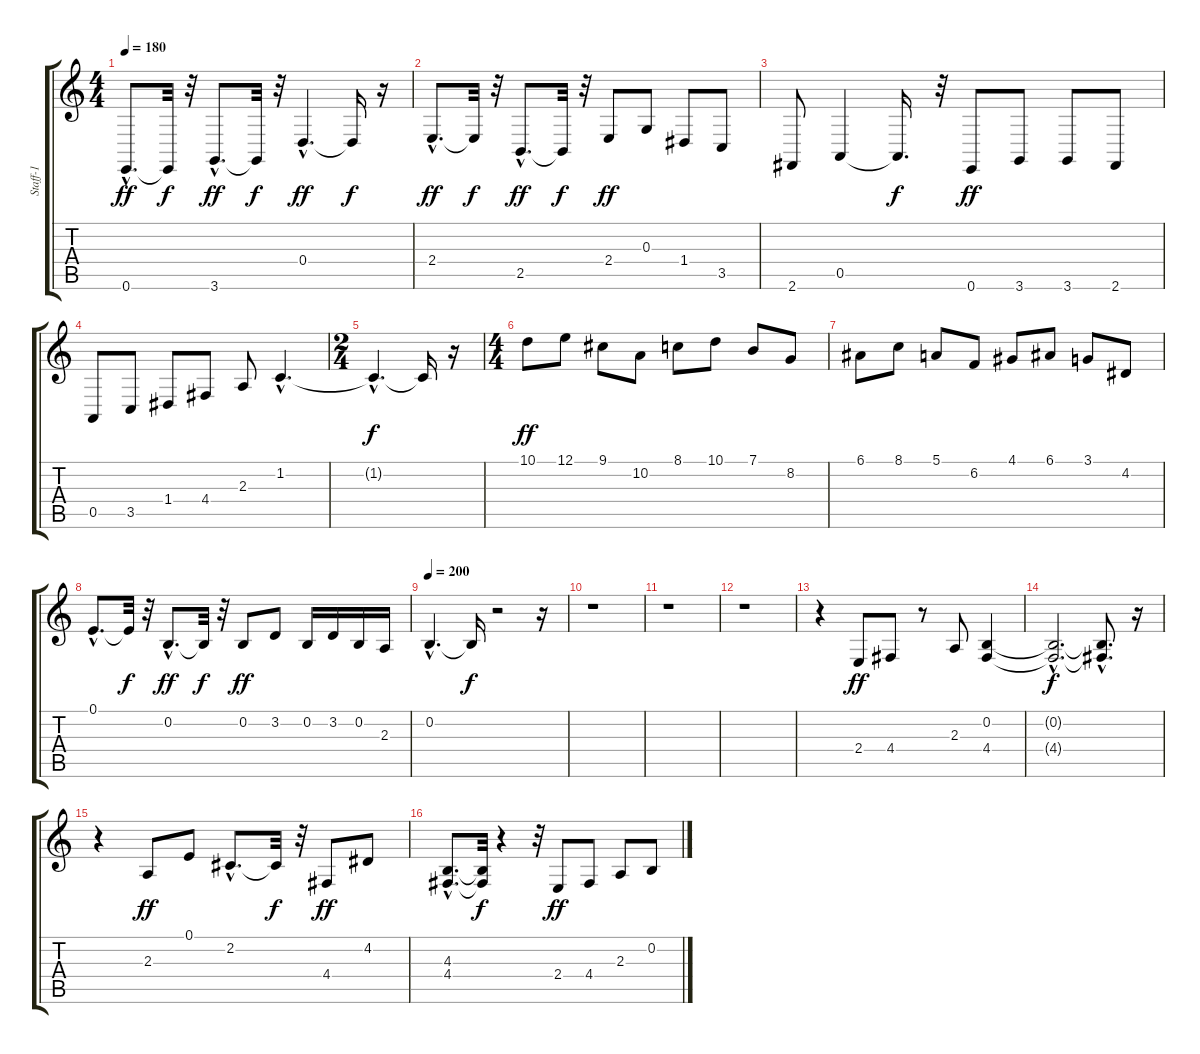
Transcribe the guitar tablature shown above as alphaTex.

\track ("Staff-1" "Staff-1") {instrument stringensemble1}
\staff {score tabs}
\tuning (E4 B3 G3 D3 A2 E2) {hide}
\ts (4 4)
\tempo 180
\clef g2
\ks c
0.6{hac}.8{d dy ff} 0.6{t}.32{dy f} r.32 3.6{hac}.8{d dy ff} 3.6{t}.32{dy f} r.32 0.4{hac}.4{d dy ff} 0.4{t}.16{dy f} r.16 |
2.4{hac}.8{d dy ff} 2.4{t}.32{dy f} r.32 2.5{hac}.8{d dy ff} 2.5{t}.32{dy f} r.32 2.4.8{dy ff} 0.3.8 1.4.8 3.5.8 |
2.6.8 0.5.4 0.5{t}.16{d dy f} r.32 0.6.8{dy ff} 3.6.8 3.6.8 2.6.8 |
0.5.8 3.5.8 1.4.8 4.4.8 2.3.8 1.2{hac}.4{d} |
\ts (2 4)
1.2{hac t}.4{d dy f} 1.2{t}.16 r.16 |
\ts (4 4)
10.1.8{dy ff} 12.1.8 9.1.8 10.2.8 8.1.8 10.1.8 7.1.8 8.2.8 |
6.1.8 8.1.8 5.1.8 6.2.8 4.1.8 6.1.8 3.1.8 4.2.8 |
0.1{hac}.8{d} 0.1{t}.32{dy f} r.32 0.2{hac}.8{d dy ff} 0.2{t}.32{dy f} r.32 0.2.8{dy ff} 3.2.8 0.2.16 3.2.16 0.2.16 2.3.16 |
\tempo 200
0.2{hac}.4{d} 0.2{t}.16{dy f} r.2 r.16 |
r.1 |
r.1 |
r.1 |
r.4 2.4.8{dy ff} 4.4.8 r.8 2.3.8 (0.2 4.4).4 |
(0.2{hac t} 4.4{hac t}).2{d dy f} (0.2{hac t} 4.4{hac t}).8{d} r.16 |
r.4 2.3.8{dy ff} 0.1.8 2.2{hac}.8{d} 2.2{t}.32{dy f} r.32 4.4.8{dy ff} 4.2.8 |
(4.3{hac} 4.4{hac}).8{d} (4.3{t} 4.4{t}).32{dy f} r.4 r.32 2.4.8{dy ff} 4.4.8 2.3.8 0.2.8
